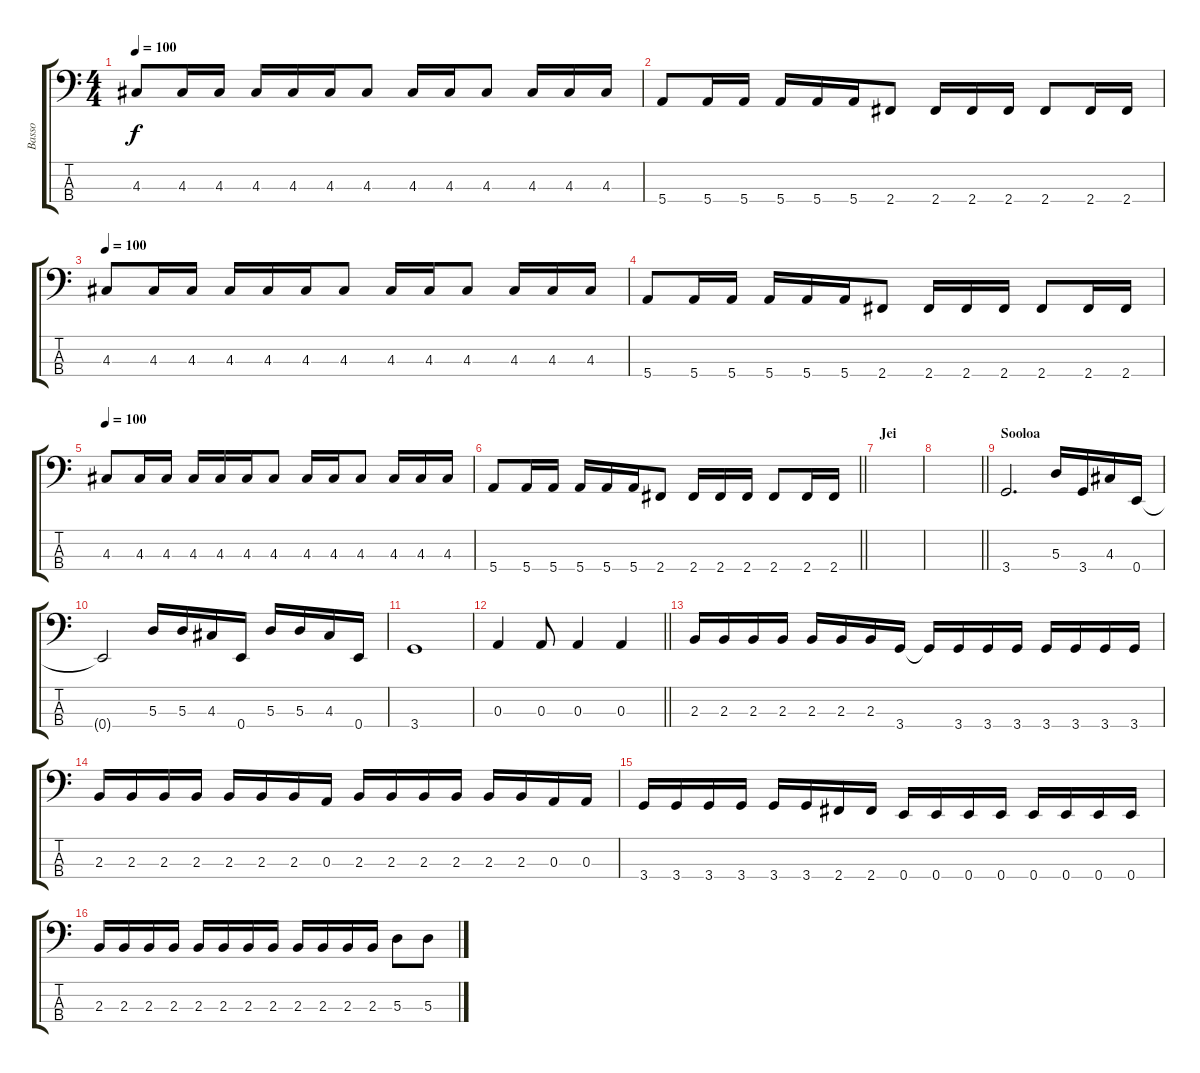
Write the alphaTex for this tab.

\track ("Basso" "Basso") {instrument electricbasspick}
\staff {score tabs}
\tuning (G2 D2 A1 E1) {hide}
\ts (4 4)
\tempo 100
\clef f4
\ks c
4.3.8{dy f} 4.3.16 4.3.16 4.3.16 4.3.16 4.3.16 4.3.8 4.3.16 4.3.16 4.3.8 4.3.16 4.3.16 4.3.16 |
5.4.8 5.4.16 5.4.16 5.4.16 5.4.16 5.4.16 2.4.8 2.4.16 2.4.16 2.4.16 2.4.8 2.4.16 2.4.16 |
\tempo 100
4.3.8 4.3.16 4.3.16 4.3.16 4.3.16 4.3.16 4.3.8 4.3.16 4.3.16 4.3.8 4.3.16 4.3.16 4.3.16 |
5.4.8 5.4.16 5.4.16 5.4.16 5.4.16 5.4.16 2.4.8 2.4.16 2.4.16 2.4.16 2.4.8 2.4.16 2.4.16 |
\tempo 100
4.3.8 4.3.16 4.3.16 4.3.16 4.3.16 4.3.16 4.3.8 4.3.16 4.3.16 4.3.8 4.3.16 4.3.16 4.3.16 |
\barLineRight lightlight
5.4.8 5.4.16 5.4.16 5.4.16 5.4.16 5.4.16 2.4.8 2.4.16 2.4.16 2.4.16 2.4.8 2.4.16 2.4.16 |
\section ("" "Jei")
|
\barLineRight lightlight
|
\section ("" "Sooloa")
3.4.2{d} 5.3.16 3.4.16 4.3.16 0.4.16 |
0.4{t}.2 5.3.16 5.3.16 4.3.16 0.4.16 5.3.16 5.3.16 4.3.16 0.4.16 |
3.4.1 |
\barLineRight lightlight
0.3.4 0.3.8 0.3.4 0.3.4 |
2.3.16 2.3.16 2.3.16 2.3.16 2.3.16 2.3.16 2.3.16 3.4.16 3.4{t}.16 3.4.16 3.4.16 3.4.16 3.4.16 3.4.16 3.4.16 3.4.16 |
2.3.16 2.3.16 2.3.16 2.3.16 2.3.16 2.3.16 2.3.16 0.3.16 2.3.16 2.3.16 2.3.16 2.3.16 2.3.16 2.3.16 0.3.16 0.3.16 |
3.4.16 3.4.16 3.4.16 3.4.16 3.4.16 3.4.16 2.4.16 2.4.16 0.4.16 0.4.16 0.4.16 0.4.16 0.4.16 0.4.16 0.4.16 0.4.16 |
2.3.16 2.3.16 2.3.16 2.3.16 2.3.16 2.3.16 2.3.16 2.3.16 2.3.16 2.3.16 2.3.16 2.3.16 5.3.8 5.3.8
